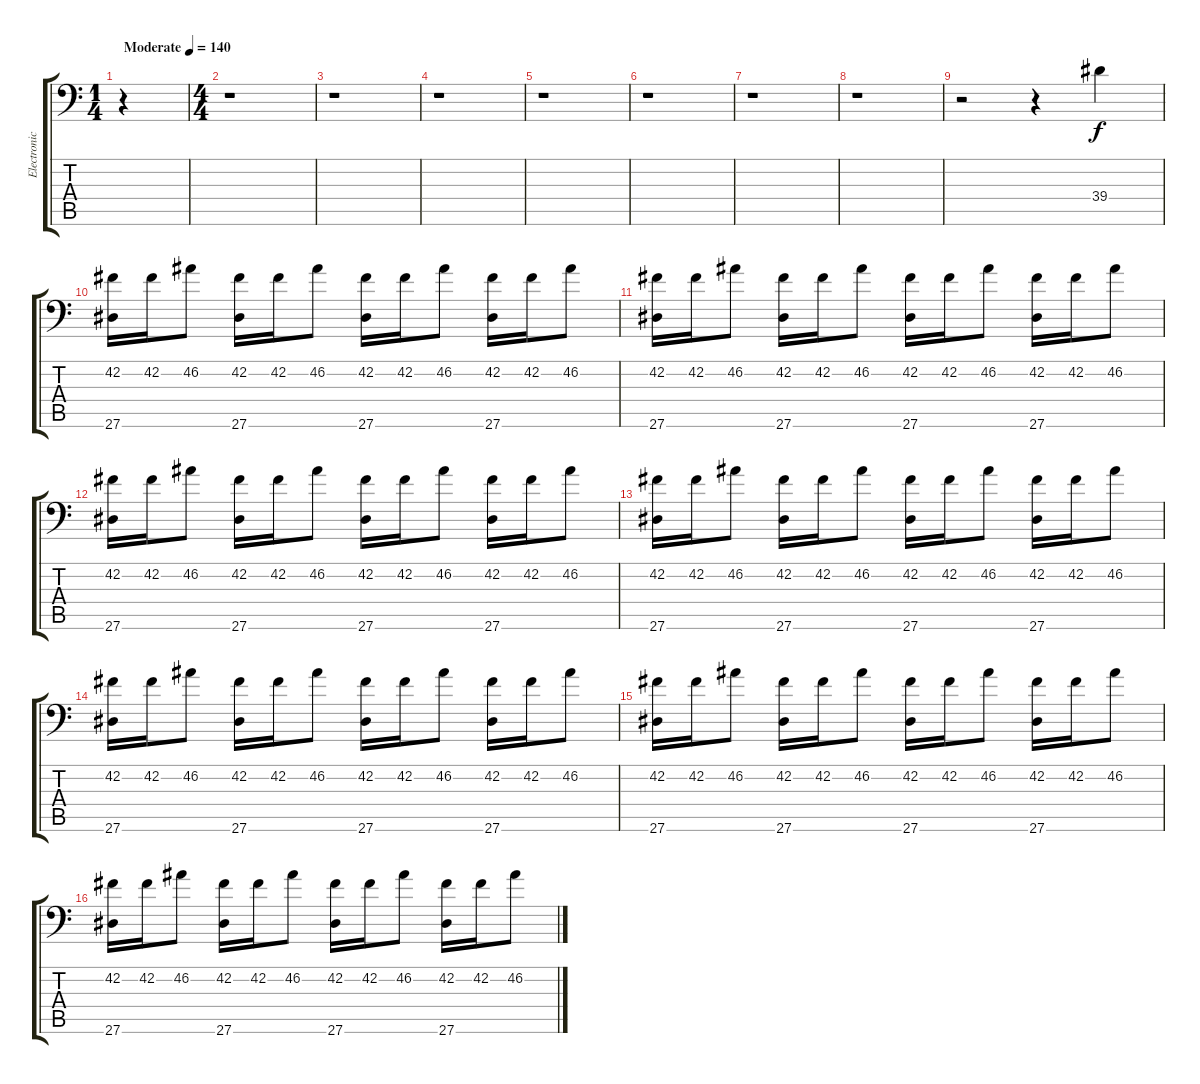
\track ("Electronic Drums" "Electronic") {instrument acousticgrandpiano}
\staff {score tabs}
\tuning (C-1 C-1 C-1 C-1 C-1 C-1) {hide}
\ts (1 4)
\tempo (140 "Moderate")
\clef f4
\ks c
r.4{dy f instrument acousticgrandpiano} |
\ts (4 4)
r.1 |
r.1 |
r.1 |
r.1 |
r.1 |
r.1 |
r.1 |
r.2 r.4 39.4.4 |
(42.2 27.6).16 42.2.16 46.2.8 (42.2 27.6).16 42.2.16 46.2.8 (42.2 27.6).16 42.2.16 46.2.8 (42.2 27.6).16 42.2.16 46.2.8 |
(42.2 27.6).16 42.2.16 46.2.8 (42.2 27.6).16 42.2.16 46.2.8 (42.2 27.6).16 42.2.16 46.2.8 (42.2 27.6).16 42.2.16 46.2.8 |
(42.2 27.6).16 42.2.16 46.2.8 (42.2 27.6).16 42.2.16 46.2.8 (42.2 27.6).16 42.2.16 46.2.8 (42.2 27.6).16 42.2.16 46.2.8 |
(42.2 27.6).16 42.2.16 46.2.8 (42.2 27.6).16 42.2.16 46.2.8 (42.2 27.6).16 42.2.16 46.2.8 (42.2 27.6).16 42.2.16 46.2.8 |
(42.2 27.6).16 42.2.16 46.2.8 (42.2 27.6).16 42.2.16 46.2.8 (42.2 27.6).16 42.2.16 46.2.8 (42.2 27.6).16 42.2.16 46.2.8 |
(42.2 27.6).16 42.2.16 46.2.8 (42.2 27.6).16 42.2.16 46.2.8 (42.2 27.6).16 42.2.16 46.2.8 (42.2 27.6).16 42.2.16 46.2.8 |
(42.2 27.6).16 42.2.16 46.2.8 (42.2 27.6).16 42.2.16 46.2.8 (42.2 27.6).16 42.2.16 46.2.8 (42.2 27.6).16 42.2.16 46.2.8
